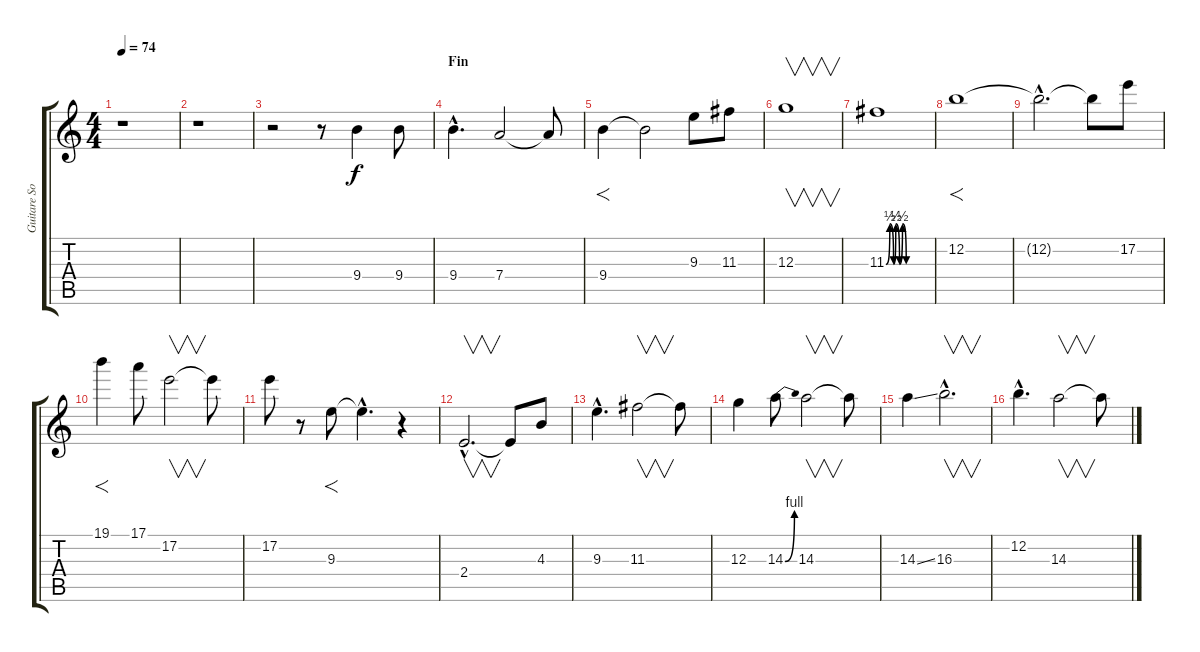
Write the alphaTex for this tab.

\track ("Guitare Solo" "Guitare So") {instrument overdrivenguitar}
\staff {score tabs}
\tuning (E4 B3 G3 D3 A2 E2) {hide}
\ts (4 4)
\tempo 74
\clef g2
\ks c
r.1{dy f} |
r.1 |
r.2 r.8 9.4.4 9.4.8 |
\section ("" "Fin")
9.4{hac}.4{d} 7.4.2 7.4{t}.8 |
9.4.4{f} 9.4{t}.2 9.3.8 11.3.8 |
12.3.1{v} |
11.3{be (custom 0 0 5 2 10 0 13 2 18 0 22 2 27 0 30 0 46 0 60 0)}.1 |
12.2.1{f} |
12.2{hac t}.2{d} 12.2{t}.8 17.2.8 |
19.1.4{f} 17.1.8 17.2.2{v} 17.2{t}.8 |
17.2.8 r.8 9.3.8{f} 9.3{hac t}.4{d} r.4 |
2.4{hac}.2{v d} 2.4{t}.8 4.3.8 |
9.3{hac}.4{d} 11.3.2{v} 11.3{t}.8 |
12.3.4 14.3{be (bend 0 0 60 4)}.8 14.3.2{v} 14.3{t}.8 |
14.3{ss}.4 16.3{hac}.2{v d} |
12.2{hac}.4{d} 14.3.2{v} 14.3{t}.8
